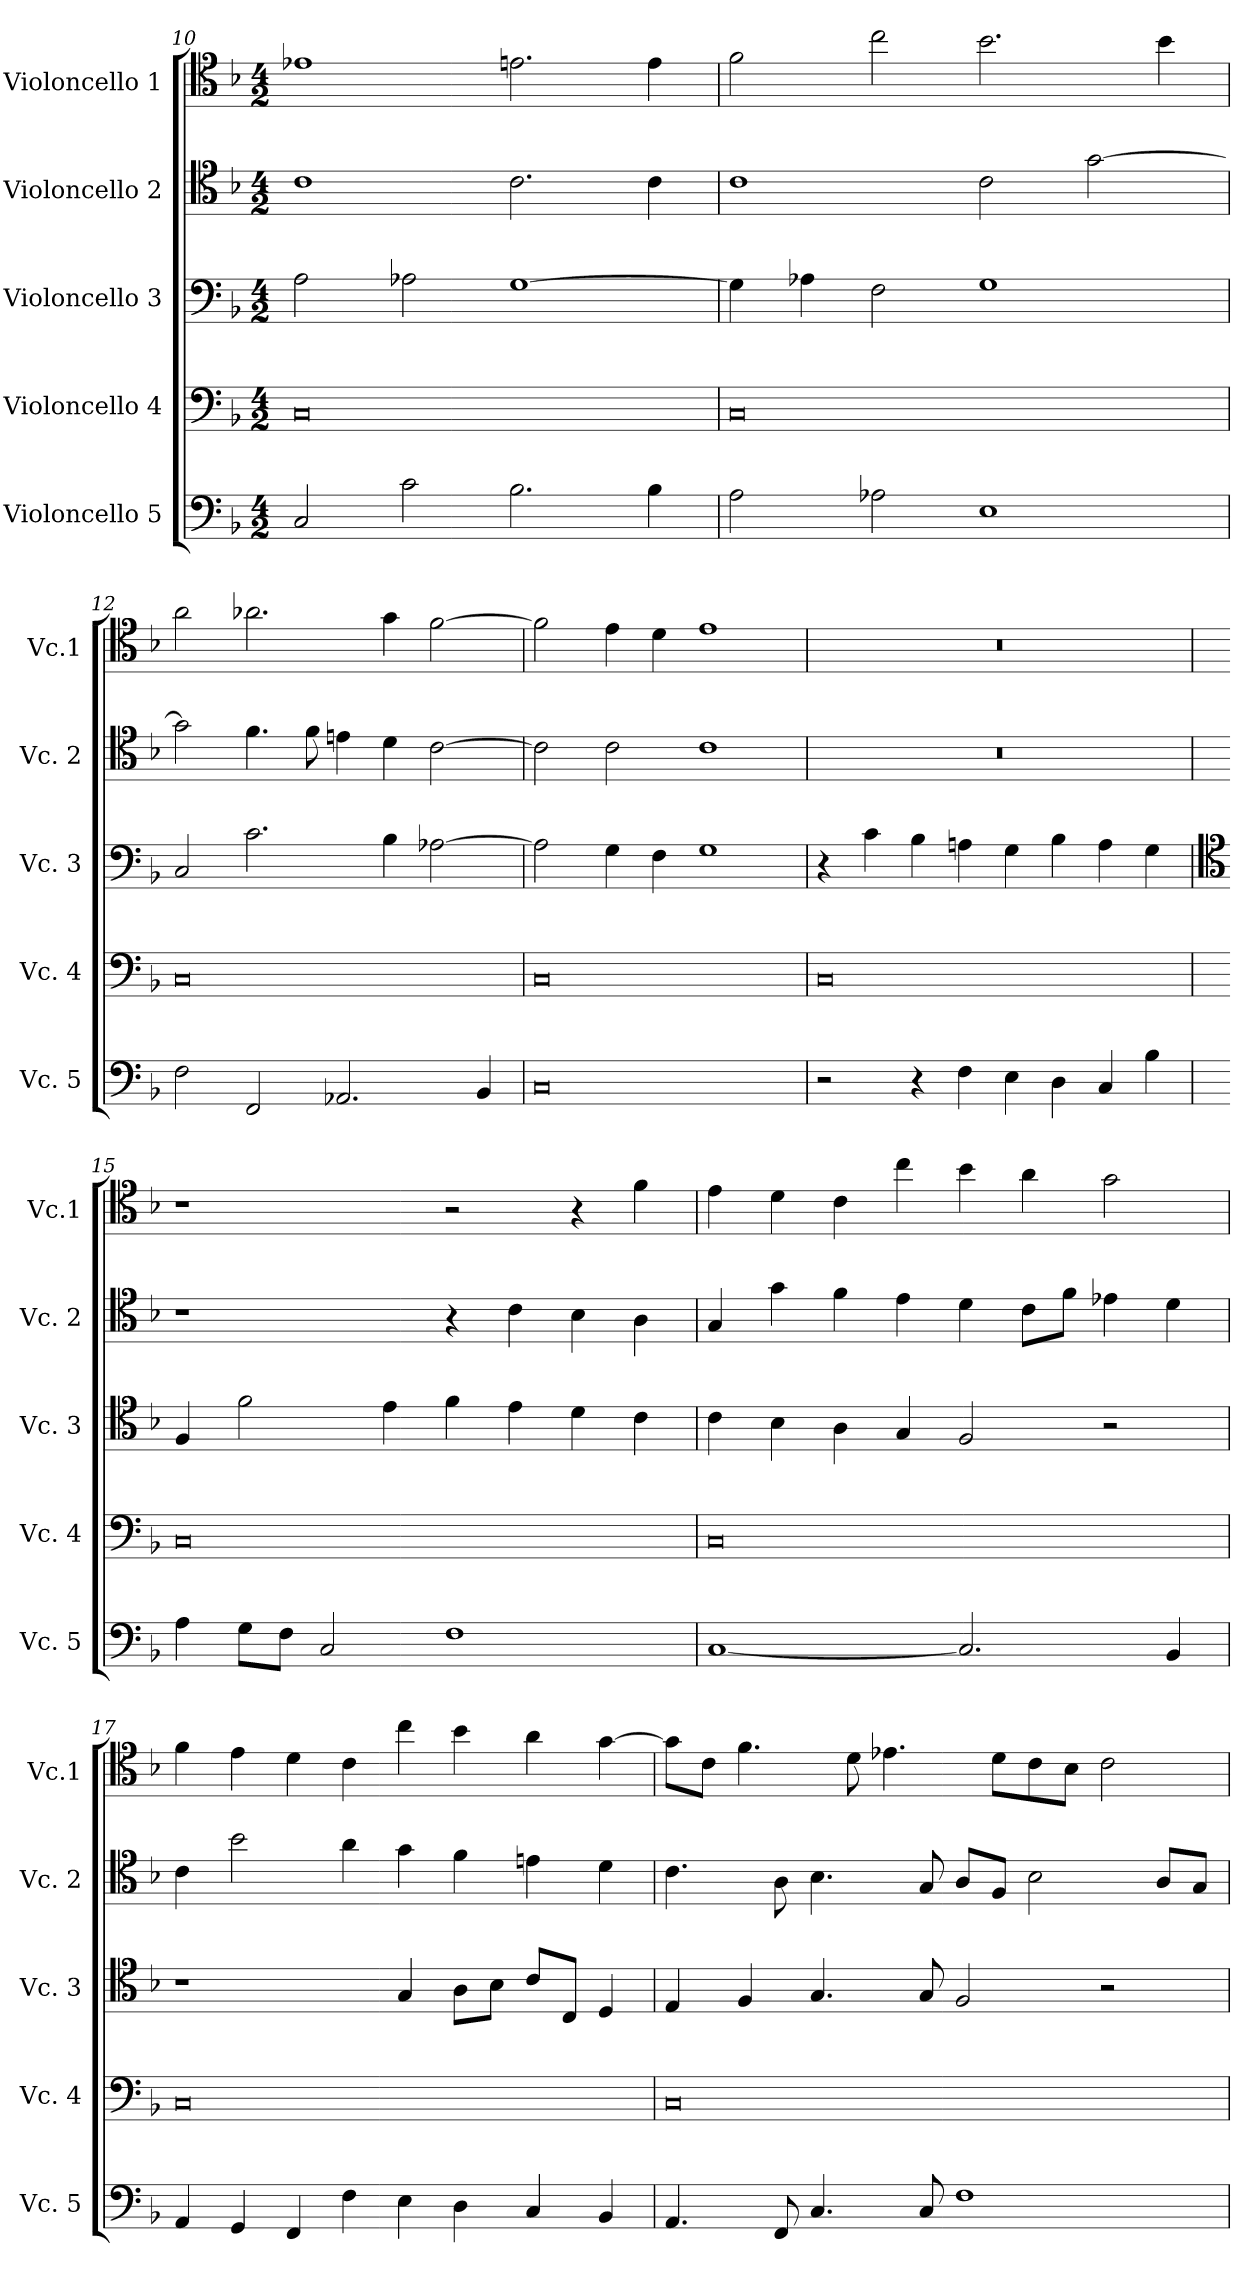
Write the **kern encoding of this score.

**kern	**kern	**kern	**kern	**kern
*part5	*part4	*part3	*part2	*part1
*staff5	*staff4	*staff3	*staff2	*staff1
*I"Violoncello 5	*I"Violoncello 4	*I"Violoncello 3	*I"Violoncello 2	*I"Violoncello 1
*I'Vc. 5	*I'Vc. 4	*I'Vc. 3	*I'Vc. 2	*I'Vc.1
!!LO:LB:g=z
*clefF4	*clefF4	*clefF4	*clefC4	*clefC4
*k[b-]	*k[b-]	*k[b-]	*k[b-]	*k[b-]
*F:	*F:	*F:	*F:	*F:
*M4/2	*M4/2	*M4/2	*M4/2	*M4/2
=10	=10	=10	=10	=10
2C/	0C	2A\	1c	1e-X
2c\	.	2A-X\	.	.
2.B-\	.	[1G	2.c\	2.en\
4B-\	.	.	4c\	4e\
=11	=11	=11	=11	=11
2A\	0C	4G\]	1c	2f\
.	.	4A-X\	.	.
2A-X\	.	2F\	.	2cc\
1E	.	1G	2c\	2.b-\
.	.	.	[2g\	.
.	.	.	.	4b-\
=12	=12	=12	=12	=12
2F\	0C	2C/	2g\]	2a\
2FF/	.	2.c\	4.f\	2.a-X\
.	.	.	8f\	.
2.AA-X/	.	.	4en\	.
.	.	4B-\	4d\	4g\
.	.	[2A-X\	[2c\	[2f\
4BB-/	.	.	.	.
=13	=13	=13	=13	=13
0C	0C	2A-\]	2c\]	2f\]
.	.	4G\	2c\	4e\
.	.	4F\	.	4d\
.	.	1G	1c	1e
=14	=14	=14	=14	=14
2r	0C	4r	0r	0r
.	.	4c\	.	.
4r	.	4B-\	.	.
4F\	.	4An\	.	.
4E\	.	4G\	.	.
4D\	.	4B-\	.	.
4C/	.	4A\	.	.
4B-\	.	4G\	.	.
=15	=15	=15	=15	=15
*	*	*clefC4	*	*
4A\	0C	4F/	1r	1r
8G\L	.	2f\	.	.
8F\J	.	.	.	.
2C/	.	.	.	.
.	.	4e\	.	.
1F	.	4f\	4r	2r
.	.	4e\	4c\	.
.	.	4d\	4B-\	4r
.	.	4c\	4A\	4f\
=16	=16	=16	=16	=16
[1C	0C	4c\	4G/	4e\
.	.	4B-\	4g\	4d\
.	.	4A\	4f\	4c\
.	.	4G/	4e\	4cc\
2.C/]	.	2F/	4d\	4b-\
.	.	.	8c\L	4a\
.	.	.	8f\J	.
.	.	2r	4e-X\	2g\
4BB-/	.	.	4d\	.
!!LO:LB:g=z
=17	=17	=17	=17	=17
4AA/	0C	1r	4c\	4f\
4GG/	.	.	2b-\	4e\
4FF/	.	.	.	4d\
4F\	.	.	4a\	4c\
4E\	.	4G/	4g\	4cc\
4D\	.	8A\L	4f\	4b-\
.	.	8B-\J	.	.
4C/	.	8c/L	4en\	4a\
.	.	8C/J	.	.
4BB-/	.	4D/	4d\	[4g\
=18	=18	=18	=18	=18
4.AA/	0C	4E/	4.c\	8g\L]
.	.	.	.	8c\J
.	.	4F/	.	4.f\
8FF/	.	.	8A\	.
4.C/	.	4.G/	4.B-\	.
.	.	.	.	8d\
.	.	.	.	4.e-X\
8C/	.	8G/	8G/	.
1F	.	2F/	8A/L	.
.	.	.	8F/J	8d\L
.	.	.	2B-\	8c\
.	.	.	.	8B-\J
.	.	2r	.	2c\
.	.	.	8A/L	.
.	.	.	8G/J	.
=	=	=	=	=
*-	*-	*-	*-	*-
